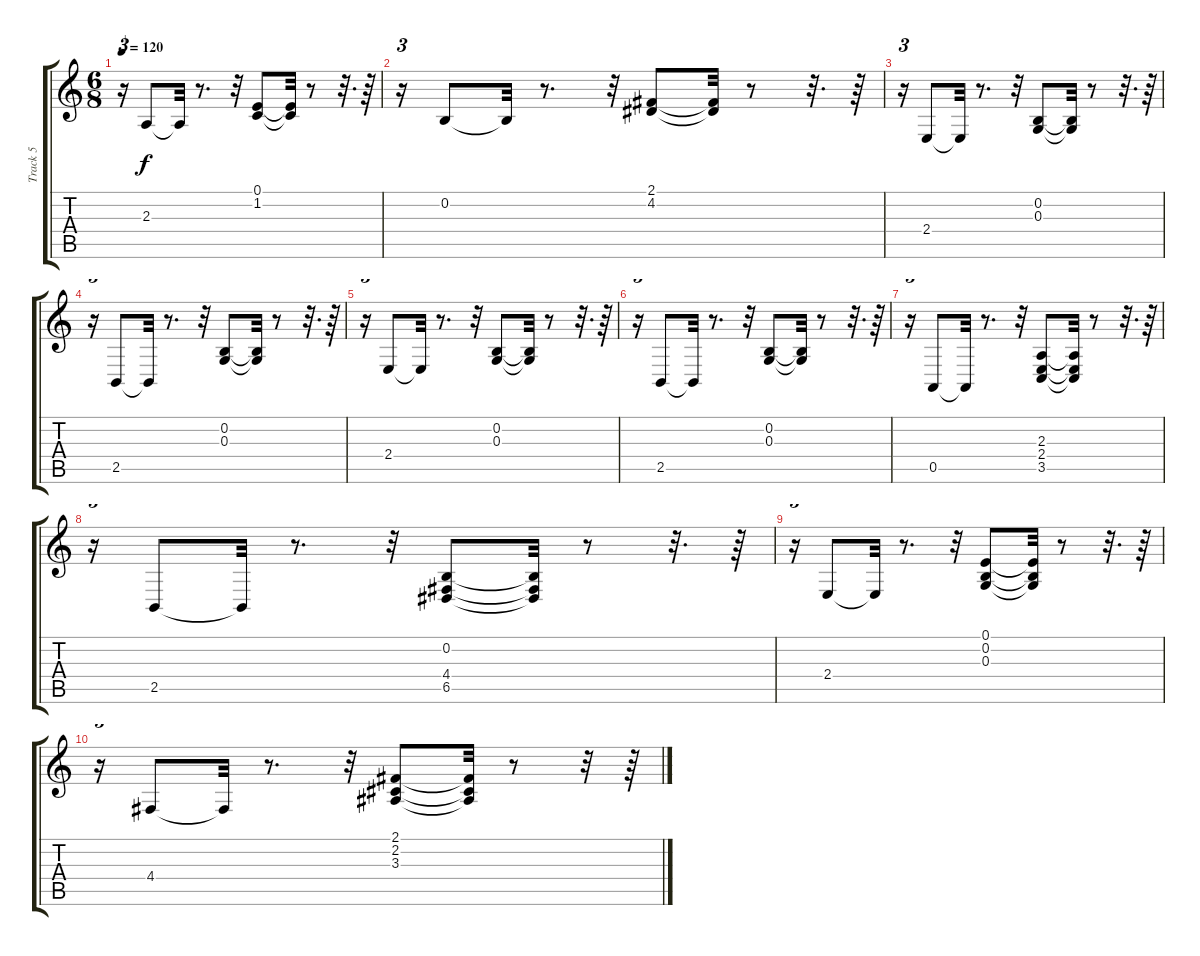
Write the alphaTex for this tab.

\track ("Track 5" "Track 5") {instrument acousticgrandpiano}
\staff {score tabs}
\tuning (E4 B3 G3 D3 A2 E2) {hide}
\ts (6 8)
\tempo 120
\clef g2
\ks c
r.16{tu (3 2) dy f} 2.3.8 2.3{t}.32 r.8{d} r.32 (0.1 1.2).8 (0.1{t} 1.2{t}).32 r.8 r.32{d} r.64 |
r.16{tu (3 2)} 0.2.8 0.2{t}.32 r.8{d} r.32 (2.1 4.2).8 (2.1{t} 4.2{t}).32 r.8 r.32{d} r.64 |
r.16{tu (3 2)} 2.4.8 2.4{t}.32 r.8{d} r.32 (0.2 0.3).8 (0.2{t} 0.3{t}).32 r.8 r.32{d} r.64 |
r.16{tu (3 2)} 2.5.8 2.5{t}.32 r.8{d} r.32 (0.2 0.3).8 (0.2{t} 0.3{t}).32 r.8 r.32{d} r.64 |
r.16{tu (3 2)} 2.4.8 2.4{t}.32 r.8{d} r.32 (0.2 0.3).8 (0.2{t} 0.3{t}).32 r.8 r.32{d} r.64 |
r.16{tu (3 2)} 2.5.8 2.5{t}.32 r.8{d} r.32 (0.2 0.3).8 (0.2{t} 0.3{t}).32 r.8 r.32{d} r.64 |
r.16{tu (3 2)} 0.5.8 0.5{t}.32 r.8{d} r.32 (2.3 2.4 3.5).8 (2.3{t} 2.4{t} 3.5{t}).32 r.8 r.32{d} r.64 |
r.16{tu (3 2)} 2.5.8 2.5{t}.32 r.8{d} r.32 (0.2 4.4 6.5).8 (0.2{t} 4.4{t} 6.5{t}).32 r.8 r.32{d} r.64 |
r.16{tu (3 2)} 2.4.8 2.4{t}.32 r.8{d} r.32 (0.1 0.2 0.3).8 (0.1{t} 0.2{t} 0.3{t}).32 r.8 r.32{d} r.64 |
r.16{tu (3 2)} 4.4.8 4.4{t}.32 r.8{d} r.32 (2.1 2.2 3.3).8 (2.1{t} 2.2{t} 3.3{t}).32 r.8 r.32 r.64
